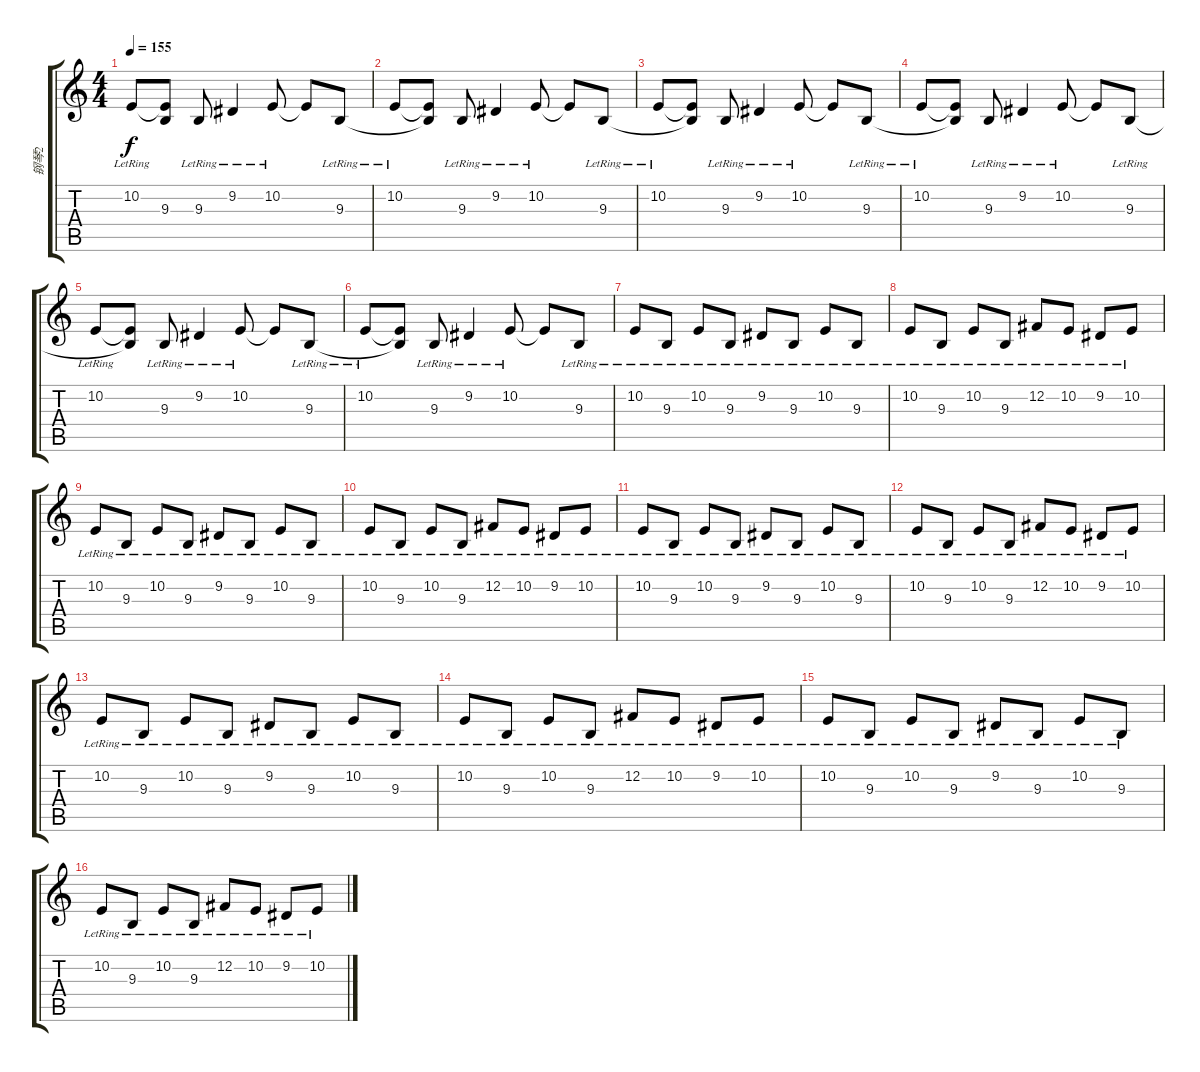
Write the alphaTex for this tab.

\track ("钢琴2" "钢琴2") {instrument acousticgrandpiano}
\staff {score tabs}
\tuning (B3 Gb3 D3 A2 E2 B1) {hide}
\ts (4 4)
\tempo 155
\clef g2
\ks c
10.2{lr}.8{dy f} (10.2{t} 9.3{t}).8 9.3{lr}.8 9.2{lr}.4 10.2{lr}.8 10.2{t}.8 9.3{lr}.8 |
10.2{lr}.8 (10.2{t} 9.3{t}).8 9.3{lr}.8 9.2{lr}.4 10.2{lr}.8 10.2{t}.8 9.3{lr}.8 |
10.2{lr}.8 (10.2{t} 9.3{t}).8 9.3{lr}.8 9.2{lr}.4 10.2{lr}.8 10.2{t}.8 9.3{lr}.8 |
10.2{lr}.8 (10.2{t} 9.3{t}).8 9.3{lr}.8 9.2{lr}.4 10.2{lr}.8 10.2{t}.8 9.3{lr}.8 |
10.2{lr}.8 (10.2{t} 9.3{t}).8 9.3{lr}.8 9.2{lr}.4 10.2{lr}.8 10.2{t}.8 9.3{lr}.8 |
10.2{lr}.8 (10.2{t} 9.3{t}).8 9.3{lr}.8 9.2{lr}.4 10.2{lr}.8 10.2{t}.8 9.3{lr}.8 |
10.2{lr}.8 9.3{lr}.8 10.2{lr}.8 9.3{lr}.8 9.2{lr}.8 9.3{lr}.8 10.2{lr}.8 9.3{lr}.8 |
10.2{lr}.8 9.3{lr}.8 10.2{lr}.8 9.3{lr}.8 12.2{lr}.8 10.2{lr}.8 9.2{lr}.8 10.2{lr}.8 |
10.2{lr}.8 9.3{lr}.8 10.2{lr}.8 9.3{lr}.8 9.2{lr}.8 9.3{lr}.8 10.2{lr}.8 9.3{lr}.8 |
10.2{lr}.8 9.3{lr}.8 10.2{lr}.8 9.3{lr}.8 12.2{lr}.8 10.2{lr}.8 9.2{lr}.8 10.2{lr}.8 |
10.2{lr}.8 9.3{lr}.8 10.2{lr}.8 9.3{lr}.8 9.2{lr}.8 9.3{lr}.8 10.2{lr}.8 9.3{lr}.8 |
10.2{lr}.8 9.3{lr}.8 10.2{lr}.8 9.3{lr}.8 12.2{lr}.8 10.2{lr}.8 9.2{lr}.8 10.2{lr}.8 |
10.2{lr}.8 9.3{lr}.8 10.2{lr}.8 9.3{lr}.8 9.2{lr}.8 9.3{lr}.8 10.2{lr}.8 9.3{lr}.8 |
10.2{lr}.8 9.3{lr}.8 10.2{lr}.8 9.3{lr}.8 12.2{lr}.8 10.2{lr}.8 9.2{lr}.8 10.2{lr}.8 |
10.2{lr}.8 9.3{lr}.8 10.2{lr}.8 9.3{lr}.8 9.2{lr}.8 9.3{lr}.8 10.2{lr}.8 9.3{lr}.8 |
10.2{lr}.8 9.3{lr}.8 10.2{lr}.8 9.3{lr}.8 12.2{lr}.8 10.2{lr}.8 9.2{lr}.8 10.2{lr}.8
